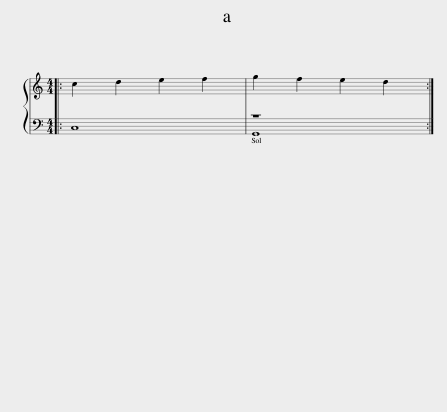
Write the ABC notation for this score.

X:1
%%score { 1 | ( 2 3 ) }
L:1/8
M:4/4
I:linebreak $
K:C
V:1 treble
V:2 bass
V:3 bass
V:1
|: c2 d2 e2 f2 | g2 f2 e2 d2 :| %2
V:2
|: x8 | z8 :| %2
V:3
|: C,8 | G,,8 :| %2
